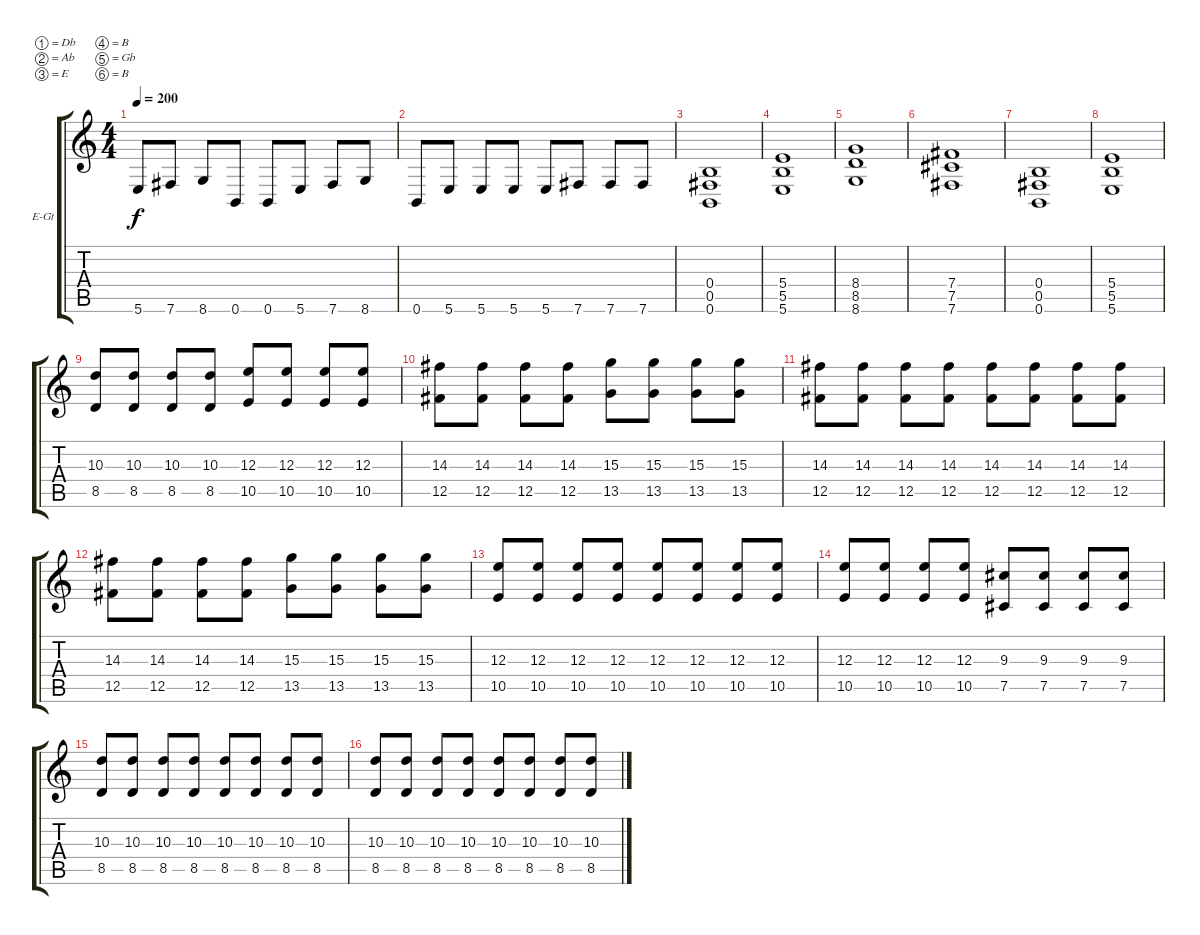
\defaultSystemsLayout 4
\bracketExtendMode groupsimilarinstruments
\firstSystemTrackNameOrientation horizontal
\otherSystemsTrackNameOrientation horizontal
\track ("Electric Guitar" "E-Gt") {instrument distortionguitar}
\staff {score tabs}
\tuning (Db4 Ab3 E3 B2 Gb2 B1)
\ts (4 4)
\tempo 200
\clef g2
\ks c
5.6.8{dy f} 7.6.8 8.6.8 0.6.8 0.6.8 5.6.8 7.6.8 8.6.8 |
0.6.8 5.6.8 5.6.8 5.6.8 5.6.8 7.6.8 7.6.8 7.6.8 |
(0.4 0.5 0.6).1 |
(5.6 5.5 5.4).1 |
(8.4 8.5 8.6).1 |
(7.6 7.5 7.4).1 |
(0.4 0.5 0.6).1 |
(5.6 5.5 5.4).1 |
(8.5 10.3).8 (8.5 10.3).8 (8.5 10.3).8 (8.5 10.3).8 (10.5 12.3).8 (10.5 12.3).8 (10.5 12.3).8 (10.5 12.3).8 |
(12.5 14.3).8 (12.5 14.3).8 (12.5 14.3).8 (12.5 14.3).8 (13.5 15.3).8 (13.5 15.3).8 (13.5 15.3).8 (13.5 15.3).8 |
(12.5 14.3).8 (12.5 14.3).8 (12.5 14.3).8 (12.5 14.3).8 (12.5 14.3).8 (12.5 14.3).8 (12.5 14.3).8 (12.5 14.3).8 |
(12.5 14.3).8 (12.5 14.3).8 (12.5 14.3).8 (12.5 14.3).8 (13.5 15.3).8 (13.5 15.3).8 (13.5 15.3).8 (13.5 15.3).8 |
(10.5 12.3).8 (10.5 12.3).8 (10.5 12.3).8 (10.5 12.3).8 (10.5 12.3).8 (10.5 12.3).8 (10.5 12.3).8 (10.5 12.3).8 |
(10.5 12.3).8 (10.5 12.3).8 (10.5 12.3).8 (10.5 12.3).8 (7.5 9.3).8 (7.5 9.3).8 (7.5 9.3).8 (7.5 9.3).8 |
(8.5 10.3).8 (8.5 10.3).8 (8.5 10.3).8 (8.5 10.3).8 (8.5 10.3).8 (8.5 10.3).8 (8.5 10.3).8 (8.5 10.3).8 |
(8.5 10.3).8 (8.5 10.3).8 (8.5 10.3).8 (8.5 10.3).8 (8.5 10.3).8 (8.5 10.3).8 (8.5 10.3).8 (8.5 10.3).8
